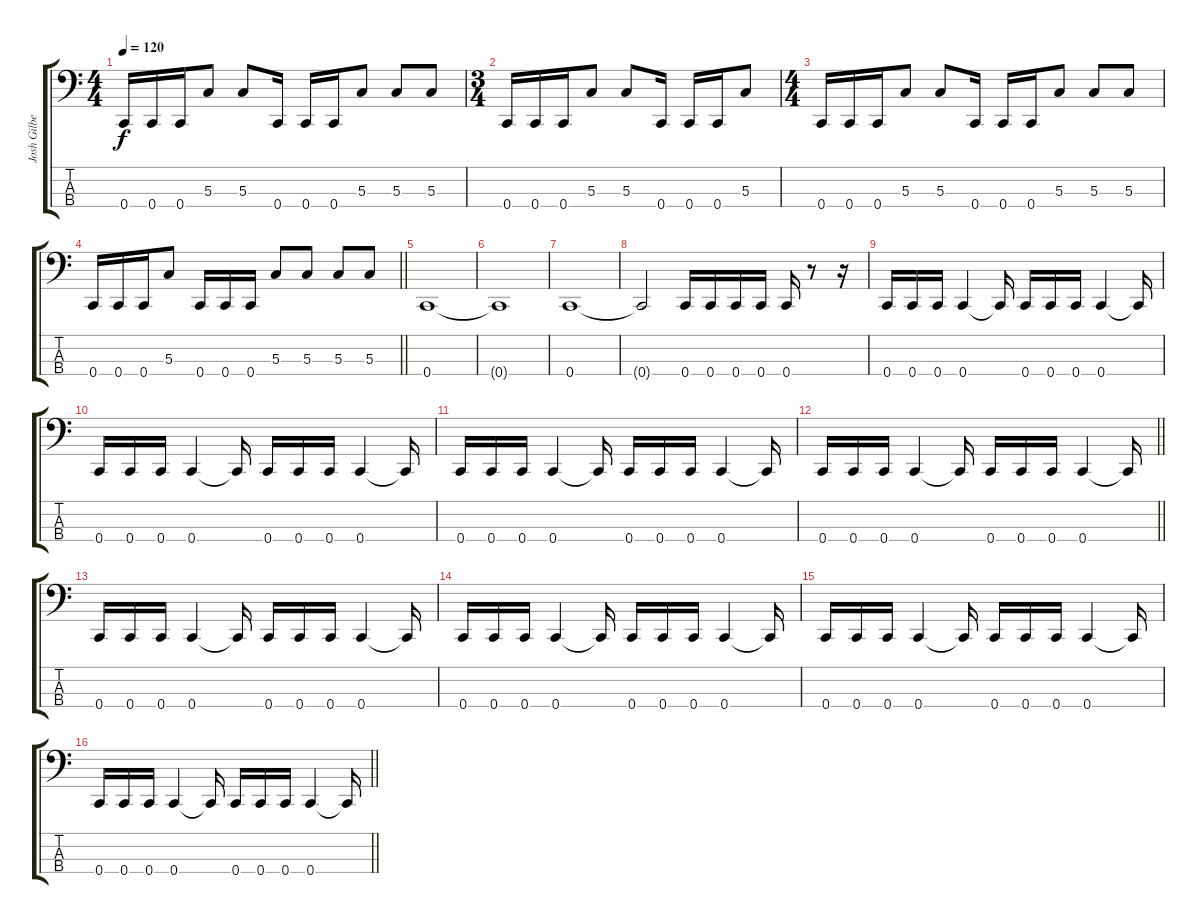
\track ("Josh Gilbert" "Josh Gilbe") {instrument electricbasspick}
\staff {score tabs}
\tuning (F2 C2 G1 C1) {hide}
\ts (4 4)
\tempo 120
\clef f4
\ks c
0.4.16{dy f} 0.4.16 0.4.16 5.3.8 5.3.8 0.4.16 0.4.16 0.4.16 5.3.8 5.3.8 5.3.8 |
\ts (3 4)
0.4.16 0.4.16 0.4.16 5.3.8 5.3.8 0.4.16 0.4.16 0.4.16 5.3.8 |
\ts (4 4)
0.4.16 0.4.16 0.4.16 5.3.8 5.3.8 0.4.16 0.4.16 0.4.16 5.3.8 5.3.8 5.3.8 |
\barLineRight lightlight
0.4.16 0.4.16 0.4.16 5.3.8 0.4.16 0.4.16 0.4.16 5.3.8 5.3.8 5.3.8 5.3.8 |
\section ("" " ")
0.4.1 |
0.4{t}.1 |
0.4.1 |
0.4{t}.2 0.4.16 0.4.16 0.4.16 0.4.16 0.4.16 r.8 r.16 |
0.4.16 0.4.16 0.4.16 0.4.4 0.4{t}.16 0.4.16 0.4.16 0.4.16 0.4.4 0.4{t}.16 |
0.4.16 0.4.16 0.4.16 0.4.4 0.4{t}.16 0.4.16 0.4.16 0.4.16 0.4.4 0.4{t}.16 |
0.4.16 0.4.16 0.4.16 0.4.4 0.4{t}.16 0.4.16 0.4.16 0.4.16 0.4.4 0.4{t}.16 |
\barLineRight lightlight
0.4.16 0.4.16 0.4.16 0.4.4 0.4{t}.16 0.4.16 0.4.16 0.4.16 0.4.4 0.4{t}.16 |
0.4.16 0.4.16 0.4.16 0.4.4 0.4{t}.16 0.4.16 0.4.16 0.4.16 0.4.4 0.4{t}.16 |
0.4.16 0.4.16 0.4.16 0.4.4 0.4{t}.16 0.4.16 0.4.16 0.4.16 0.4.4 0.4{t}.16 |
0.4.16 0.4.16 0.4.16 0.4.4 0.4{t}.16 0.4.16 0.4.16 0.4.16 0.4.4 0.4{t}.16 |
\barLineRight lightlight
0.4.16 0.4.16 0.4.16 0.4.4 0.4{t}.16 0.4.16 0.4.16 0.4.16 0.4.4 0.4{t}.16
